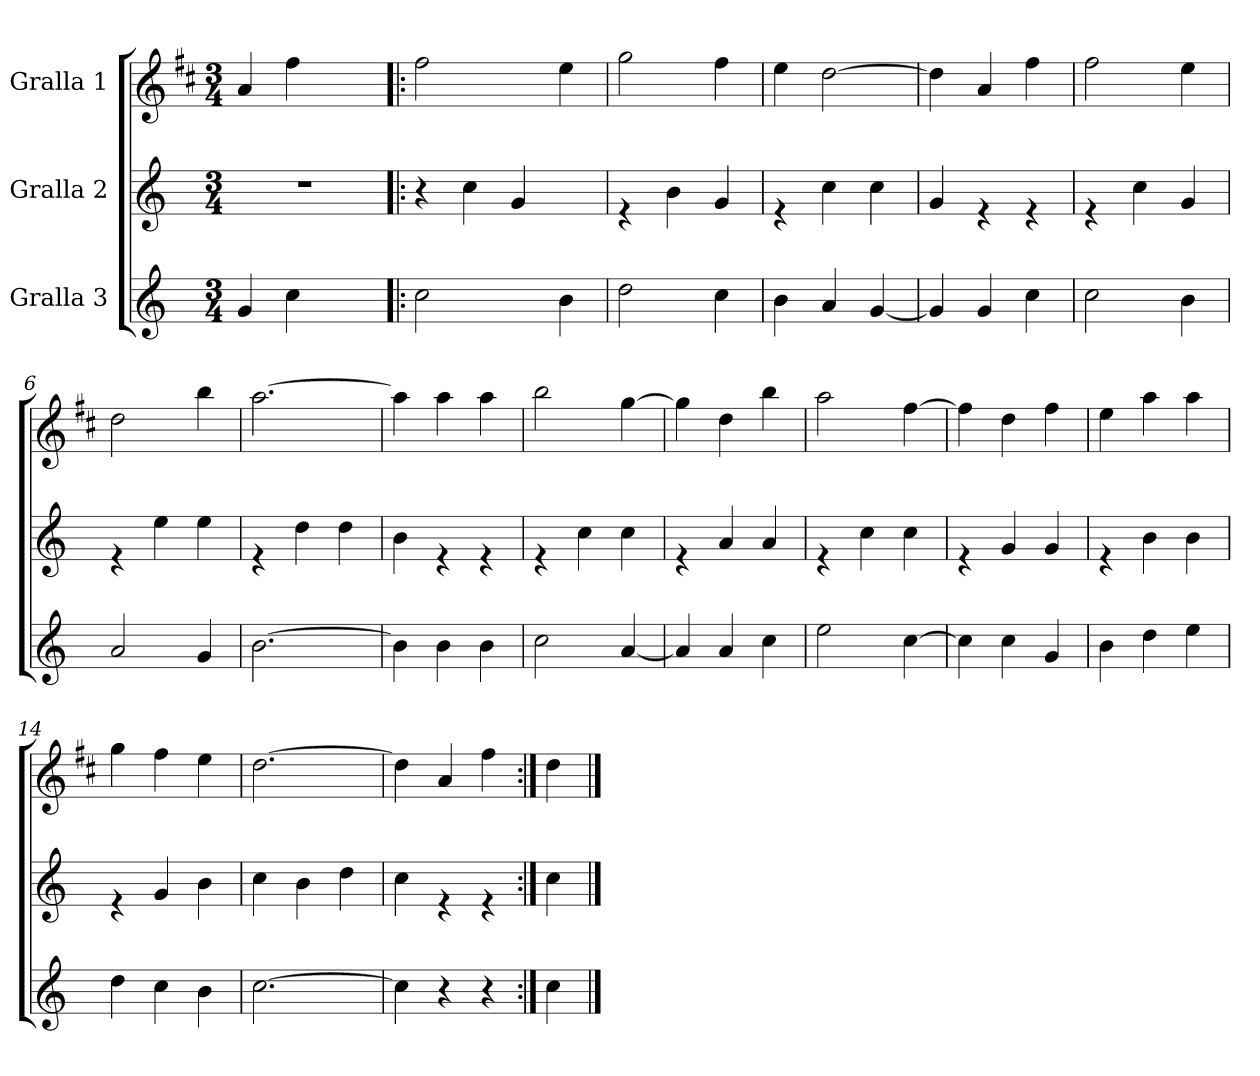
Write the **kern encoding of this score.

**kern	**kern	**kern
*part3	*part2	*part1
*staff3	*staff2	*staff1
*I"Gralla 3	*I"Gralla 2	*I"Gralla 1
*clefG2	*clefG2	*clefG2
*	*	*ITrd1c2
*k[]	*k[]	*k[]
*M3/4	*M3/4	*M3/4
=	=	=
4g/	2.r	4g/
*	*	*MM156
4cc\	.	4ee\
4ryy	.	4ryy
=1!|:	=1!|:	=1!|:
*	*^	*
2cc\	2.ryy	4r	2ee\
.	.	4cc\	.
4ryy	.	4g/	4ryy
4b\	4ryy	4ryy	4dd\
=2	=2	=2	=2
2dd\	2.ryy	4r	2ff\
.	.	4b\	.
4cc\	.	4g/	4ee\
=3	=3	=3	=3
4b\	2.ryy	4r	4dd\
4a/	.	4cc\	[2cc\
[4g/	.	4cc\	.
=4	=4	=4	=4
4g/]	2.ryy	4g/	4cc\]
4g/	.	4r	4g/
4cc\	.	4r	4ee\
=5	=5	=5	=5
2cc\	2.ryy	4r	2ee\
.	.	4cc\	.
4b\	.	4g/	4dd\
=6	=6	=6	=6
2a/	2.ryy	4r	2cc\
.	.	4ee\	.
4g/	.	4ee\	4aa\
=7	=7	=7	=7
[2.b\	2.ryy	4r	[2.gg\
.	.	4dd\	.
.	.	4dd\	.
=8	=8	=8	=8
4b\]	2.ryy	4b\	4gg\]
4b\	.	4r	4gg\
4b\	.	4r	4gg\
=9	=9	=9	=9
2cc\	2.ryy	4r	2aa\
.	.	4cc\	.
[4a/	.	4cc\	[4ff\
=10	=10	=10	=10
4a/]	2.ryy	4r	4ff\]
4a/	.	4a/	4cc\
4cc\	.	4a/	4aa\
!!LO:LB:g=z
=11	=11	=11	=11
2ee\	2.ryy	4r	2gg\
.	.	4cc\	.
[4cc\	.	4cc\	[4ee\
=12	=12	=12	=12
4cc\]	2.ryy	4r	4ee\]
4cc\	.	4g/	4cc\
4g/	.	4g/	4ee\
=13	=13	=13	=13
4b\	2.ryy	4r	4dd\
4dd\	.	4b\	4gg\
4ee\	.	4b\	4gg\
=14	=14	=14	=14
4dd\	2.ryy	4r	4ff\
4cc\	.	4g/	4ee\
4b\	.	4b\	4dd\
=15	=15	=15	=15
[2.cc\	2.ryy	4cc\	[2.cc\
.	.	4b\	.
.	.	4dd\	.
=16	=16	=16	=16
4cc\]	2.ryy	4cc\	4cc\]
4r	.	4r	4g/
4r	.	4r	4ee\
*	*v	*v	*
=17:|!	=17:|!	=17:|!
4cc\	4cc\	4cc\
==	==	==
*-	*-	*-
